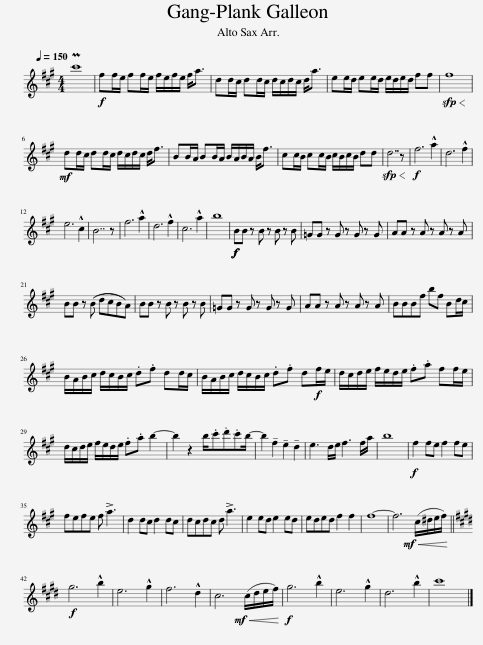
X:1
L:1/8
Q:1/4=150
M:4/4
I:linebreak $
K:none
V:1 treble transpose=-9
V:1
[K:A] Pc'8 |!f! ff/e/ ff/e/ f/e/f/e/ f<a | dd/c/ dd/c/ d/c/d/c/ d<a | ee/d/ ee/d/ e/d/e/d/ ff |!<(! f8!<)! |$ %5
!mf! dd/c/ dd/c/ d/c/d/c/ d<f | BB/A/ BB/A/ B/A/B/A/ B<f | cc/B/ cc/B/ c/B/c/B/ dd |!<(! d7 z!<)! |!f! f6 !^!a2 | %10
 d6 !^!f2 |$ e6 !^!c2 | B7 z | f6 !^!a2 | d6 !^!f2 | %15
 c6 !^!a2 | b8 |!f!!f! BB z B z B z B | =GG z G z G z G | AA z A z A z A |$ %20
 BB z ((B dcBA)) | BB z B z B z B | =GG z G z G z G | AA z A z A z A | BBBf bf Bd/c/ |$ %25
 B/A/B/c/ d/c/B/c/ .d.f dd/c/ | B/A/B/c/ d/c/B/c/ .d.f d!f!f/e/ | d/c/d/e/ f/e/d/e/ .f.a ff/e/ |$ d/c/d/e/ f/e/d/e/ .f.a b2- | b2 z2 b/.c'.d'.c'b/- | %30
 b2 !tenuto!f2 !tenuto!e2 !tenuto!d2 | e3 d/e/ f3 f/a/ | b8 |!f! f2 fe f2 fe |$ fefe f !>!a3 | %35
 d2 dc d2 dc | dcdc d !>!a3 | e2 ed e2 ed | eded f2 f2 | f8- | %40
 f6!mf!!<(! (c/^d/e/f/)!<)! ||$[K:E]!f! g6 !^!b2 | e6 !^!g2 | f6 !^!d2 | c6!mf!!<(! (c/d/e/f/)!<)! | %45
!f! g6 !^!b2 | e6 !^!g2 | d6 !^!b2 | c'8 |] %49
